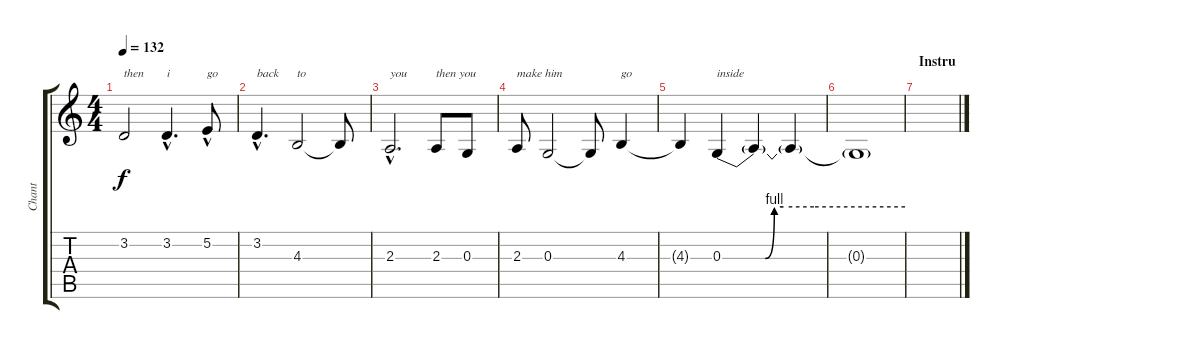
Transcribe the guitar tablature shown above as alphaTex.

\track ("Chant" "Chant") {instrument accordion}
\staff {score tabs}
\tuning (E4 B3 G3 D3 A2 E2) {hide}
\ts (4 4)
\tempo 132
\clef g2
\ks c
3.2.2{txt "then" dy f} 3.2{hac}.4{d txt "i"} 5.2{hac}.8{txt "go"} |
3.2{hac}.4{d txt "back"} 4.3.2{txt "to"} 4.3{t}.8 |
2.3{hac}.2{d txt "you"} 2.3.8{txt "then you"} 0.3.8 |
2.3.8{txt "make him "} 0.3.2 0.3{t}.8 4.3.4{txt "go"} |
4.3{t}.4 0.3{be (custom 0 0 14 0 17 4 20 4 30 4 60 4)}.4{txt "inside"} 0.3{t}.4 0.3{t}.4 |
0.3{t}.1 |
\section ("" "Instru")
